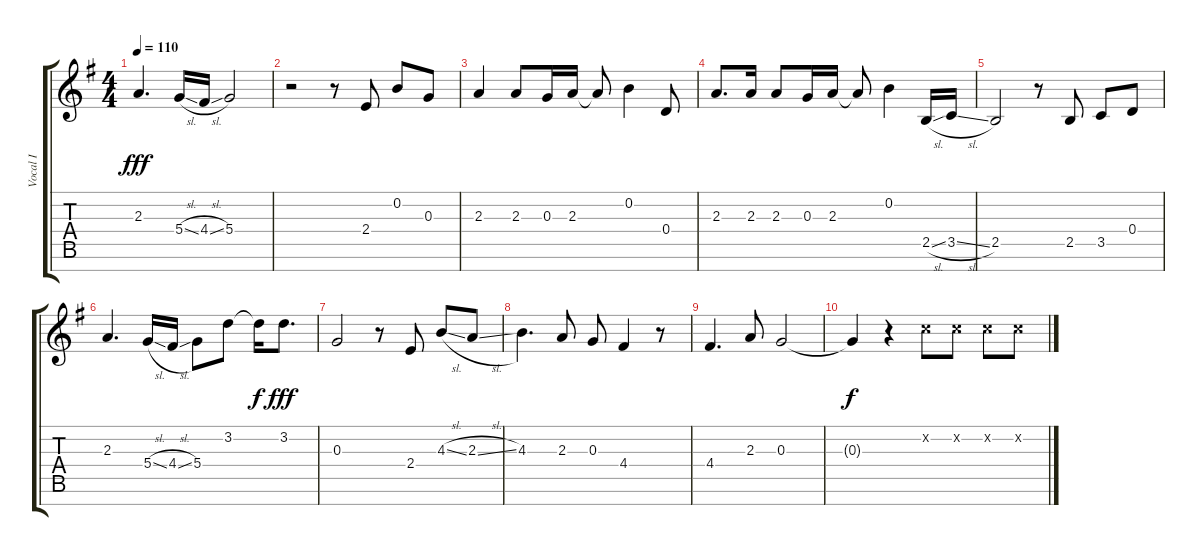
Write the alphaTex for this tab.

\track ("Vocal I" "Vocal I") {instrument voiceoohs}
\staff {score tabs}
\tuning (E5 B4 G4 D4 A3 E3 B2) {hide}
\ts (4 4)
\tempo 110
\clef g2
\ks g
2.3.4{d dy fff} 5.4{sl}.16 4.4{sl}.16 5.4.2 |
r.2 r.8 2.4.8 0.2.8 0.3.8 |
2.3.4 2.3.8 0.3.16 2.3.16 2.3{t}.8 0.2.4 0.4.8 |
2.3.8{d} 2.3.16 2.3.8 0.3.16 2.3.16 2.3{t}.8 0.2.4 2.5{sl}.16 3.5{sl}.16 |
2.5.2 r.8 2.5.8 3.5.8 0.4.8 |
2.3.4{d} 5.4{sl}.16 4.4{sl}.16 5.4.8 3.2.8 3.2{t}.16{dy f} 3.2.8{d dy fff} |
0.3.2 r.8 2.4.8 4.3{sl}.8 2.3{sl}.8 |
4.3.4{d} 2.3.8 0.3.8 4.4.4 r.8 |
4.4.4{d} 2.3.8 0.3.2 |
0.3{t}.4{dy f} r.4 1.2{x}.8 1.2{x}.8 1.2{x}.8 1.2{x}.8
